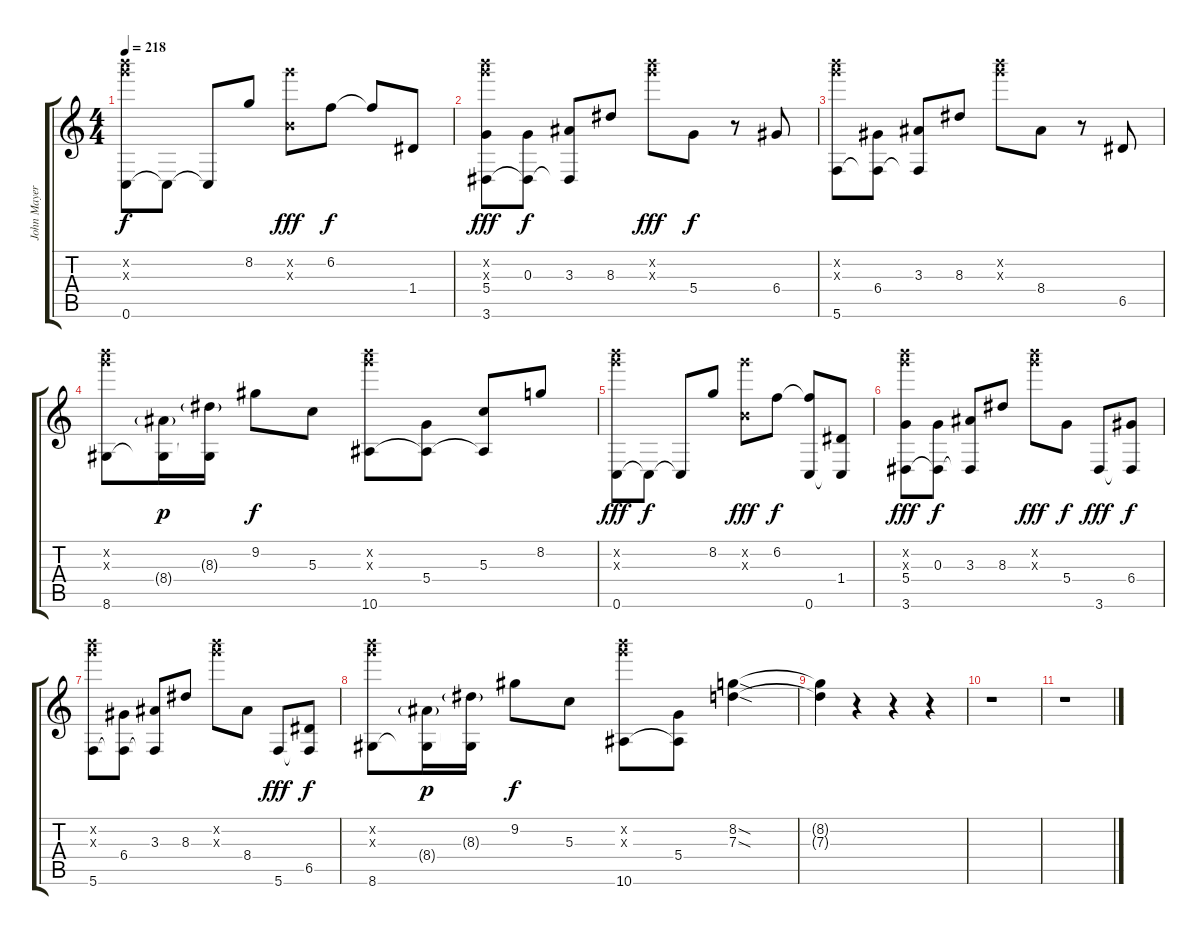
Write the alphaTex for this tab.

\track ("John Mayer" "John Mayer") {instrument acousticguitarnylon}
\staff {score tabs}
\tuning (E4 B3 G3 D3 A2 C2) {hide}
\ts (4 4)
\tempo 218
\clef g2
\ks c
(24.2{x} 24.3{x} 0.6).8{dy f} 0.6{t}.8 0.6{t}.8 8.2.8 (0.2{x} 24.3{x}).8{dy fff} 6.2.8{dy f} 6.2{t}.8 1.4.8 |
(24.2{x} 24.3{x} 5.4 3.6).8{dy fff} (0.3 3.6{t}).8{dy f} (3.3 3.6{t}).8 8.3.8 (24.2{x} 24.3{x}).8{dy fff} 5.4.8{dy f} r.8 6.4.8 |
(24.2{x} 24.3{x} 5.6).8 (6.4 5.6{t}).8 (3.3 5.6{t}).8 8.3.8 (24.2{x} 24.3{x}).8 8.4.8 r.8 6.5.8 |
(24.2{x} 24.3{x} 8.6).8 (8.4{g} 8.6{t}).16{dy p} (8.3{g} 8.6{t}).16 9.2.8{dy f} 5.3.8 (24.2{x} 24.3{x} 10.6).8 (5.4 10.6{t}).8 (5.3 10.6{t}).8 8.2.8 |
(24.2{x} 24.3{x} 0.6).8{dy fff} 0.6{t}.8{dy f} 0.6{t}.8 8.2.8 (0.2{x} 24.3{x}).8{dy fff} 6.2.8{dy f} (6.2{t} 0.6).8 (1.4 0.6{t}).8 |
(24.2{x} 24.3{x} 5.4 3.6).8{dy fff} (0.3 3.6{t}).8{dy f} (3.3 3.6{t}).8 8.3.8 (24.2{x} 24.3{x}).8{dy fff} 5.4.8{dy f} 3.6.8{dy fff} (6.4 3.6{t}).8{dy f} |
(24.2{x} 24.3{x} 5.6).8 (6.4 5.6{t}).8 (3.3 5.6{t}).8 8.3.8 (24.2{x} 24.3{x}).8 8.4.8 5.6.8{dy fff} (6.5 5.6{t}).8{dy f} |
(24.2{x} 24.3{x} 8.6).8 (8.4{g} 8.6{t}).16{dy p} (8.3{g} 8.6{t}).16 9.2.8{dy f} 5.3.8 (24.2{x} 24.3{x} 10.6).8 (5.4 10.6{t}).8 (8.2{sod} 7.3{sod}).4 |
(8.2{t} 7.3{t}).4 r.4 r.4 r.4 |
r.1 |
r.1
